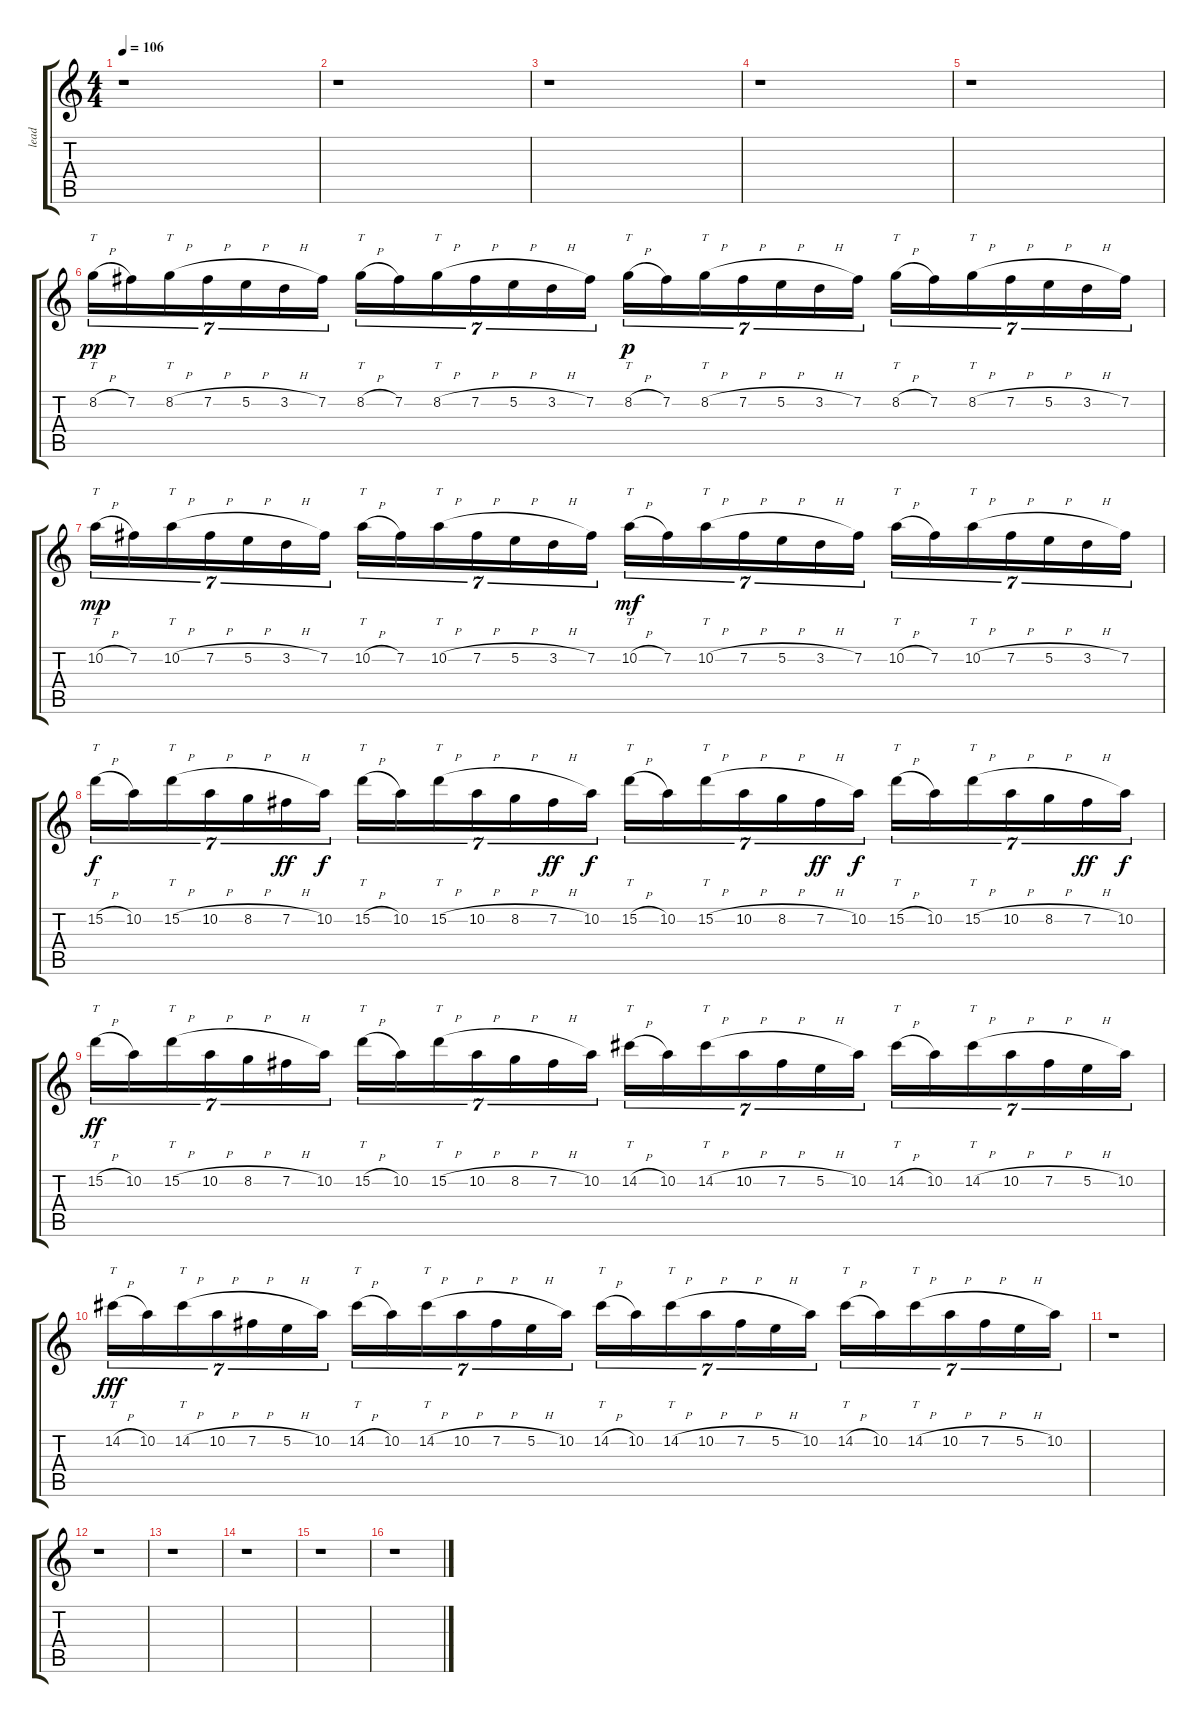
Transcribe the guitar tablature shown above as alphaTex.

\track ("lead" "lead") {instrument distortionguitar}
\staff {score tabs}
\tuning (E4 B3 G3 D3 A2 E2) {hide}
\ts (4 4)
\tempo 106
\clef g2
\ks c
r.1{dy pp instrument distortionguitar} |
r.1 |
r.1 |
r.1 |
r.1 |
8.2{h}.16{tt tu (7 4)} 7.2.16{tu (7 4)} 8.2{h}.16{tt tu (7 4)} 7.2{h}.16{tu (7 4)} 5.2{h}.16{tu (7 4)} 3.2{h}.16{tu (7 4)} 7.2.16{tu (7 4)} 8.2{h}.16{tt tu (7 4)} 7.2.16{tu (7 4)} 8.2{h}.16{tt tu (7 4)} 7.2{h}.16{tu (7 4)} 5.2{h}.16{tu (7 4)} 3.2{h}.16{tu (7 4)} 7.2.16{tu (7 4)} 8.2{h}.16{tt tu (7 4) dy p} 7.2.16{tu (7 4)} 8.2{h}.16{tt tu (7 4)} 7.2{h}.16{tu (7 4)} 5.2{h}.16{tu (7 4)} 3.2{h}.16{tu (7 4)} 7.2.16{tu (7 4)} 8.2{h}.16{tt tu (7 4)} 7.2.16{tu (7 4)} 8.2{h}.16{tt tu (7 4)} 7.2{h}.16{tu (7 4)} 5.2{h}.16{tu (7 4)} 3.2{h}.16{tu (7 4)} 7.2.16{tu (7 4)} |
10.2{h}.16{tt tu (7 4) dy mp} 7.2.16{tu (7 4)} 10.2{h}.16{tt tu (7 4)} 7.2{h}.16{tu (7 4)} 5.2{h}.16{tu (7 4)} 3.2{h}.16{tu (7 4)} 7.2.16{tu (7 4)} 10.2{h}.16{tt tu (7 4)} 7.2.16{tu (7 4)} 10.2{h}.16{tt tu (7 4)} 7.2{h}.16{tu (7 4)} 5.2{h}.16{tu (7 4)} 3.2{h}.16{tu (7 4)} 7.2.16{tu (7 4)} 10.2{h}.16{tt tu (7 4) dy mf} 7.2.16{tu (7 4)} 10.2{h}.16{tt tu (7 4)} 7.2{h}.16{tu (7 4)} 5.2{h}.16{tu (7 4)} 3.2{h}.16{tu (7 4)} 7.2.16{tu (7 4)} 10.2{h}.16{tt tu (7 4)} 7.2.16{tu (7 4)} 10.2{h}.16{tt tu (7 4)} 7.2{h}.16{tu (7 4)} 5.2{h}.16{tu (7 4)} 3.2{h}.16{tu (7 4)} 7.2.16{tu (7 4)} |
15.2{h}.16{tt tu (7 4) dy f} 10.2.16{tu (7 4)} 15.2{h}.16{tt tu (7 4)} 10.2{h}.16{tu (7 4)} 8.2{h}.16{tu (7 4)} 7.2{h}.16{tu (7 4) dy ff} 10.2.16{tu (7 4) dy f} 15.2{h}.16{tt tu (7 4)} 10.2.16{tu (7 4)} 15.2{h}.16{tt tu (7 4)} 10.2{h}.16{tu (7 4)} 8.2{h}.16{tu (7 4)} 7.2{h}.16{tu (7 4) dy ff} 10.2.16{tu (7 4) dy f} 15.2{h}.16{tt tu (7 4)} 10.2.16{tu (7 4)} 15.2{h}.16{tt tu (7 4)} 10.2{h}.16{tu (7 4)} 8.2{h}.16{tu (7 4)} 7.2{h}.16{tu (7 4) dy ff} 10.2.16{tu (7 4) dy f} 15.2{h}.16{tt tu (7 4)} 10.2.16{tu (7 4)} 15.2{h}.16{tt tu (7 4)} 10.2{h}.16{tu (7 4)} 8.2{h}.16{tu (7 4)} 7.2{h}.16{tu (7 4) dy ff} 10.2.16{tu (7 4) dy f} |
15.2{h}.16{tt tu (7 4) dy ff} 10.2.16{tu (7 4)} 15.2{h}.16{tt tu (7 4)} 10.2{h}.16{tu (7 4)} 8.2{h}.16{tu (7 4)} 7.2{h}.16{tu (7 4)} 10.2.16{tu (7 4)} 15.2{h}.16{tt tu (7 4)} 10.2.16{tu (7 4)} 15.2{h}.16{tt tu (7 4)} 10.2{h}.16{tu (7 4)} 8.2{h}.16{tu (7 4)} 7.2{h}.16{tu (7 4)} 10.2.16{tu (7 4)} 14.2{h}.16{tt tu (7 4)} 10.2.16{tu (7 4)} 14.2{h}.16{tt tu (7 4)} 10.2{h}.16{tu (7 4)} 7.2{h}.16{tu (7 4)} 5.2{h}.16{tu (7 4)} 10.2.16{tu (7 4)} 14.2{h}.16{tt tu (7 4)} 10.2.16{tu (7 4)} 14.2{h}.16{tt tu (7 4)} 10.2{h}.16{tu (7 4)} 7.2{h}.16{tu (7 4)} 5.2{h}.16{tu (7 4)} 10.2.16{tu (7 4)} |
14.2{h}.16{tt tu (7 4) dy fff} 10.2.16{tu (7 4)} 14.2{h}.16{tt tu (7 4)} 10.2{h}.16{tu (7 4)} 7.2{h}.16{tu (7 4)} 5.2{h}.16{tu (7 4)} 10.2.16{tu (7 4)} 14.2{h}.16{tt tu (7 4)} 10.2.16{tu (7 4)} 14.2{h}.16{tt tu (7 4)} 10.2{h}.16{tu (7 4)} 7.2{h}.16{tu (7 4)} 5.2{h}.16{tu (7 4)} 10.2.16{tu (7 4)} 14.2{h}.16{tt tu (7 4)} 10.2.16{tu (7 4)} 14.2{h}.16{tt tu (7 4)} 10.2{h}.16{tu (7 4)} 7.2{h}.16{tu (7 4)} 5.2{h}.16{tu (7 4)} 10.2.16{tu (7 4)} 14.2{h}.16{tt tu (7 4)} 10.2.16{tu (7 4)} 14.2{h}.16{tt tu (7 4)} 10.2{h}.16{tu (7 4)} 7.2{h}.16{tu (7 4)} 5.2{h}.16{tu (7 4)} 10.2.16{tu (7 4)} |
r.1 |
r.1 |
r.1 |
r.1 |
r.1 |
r.1
